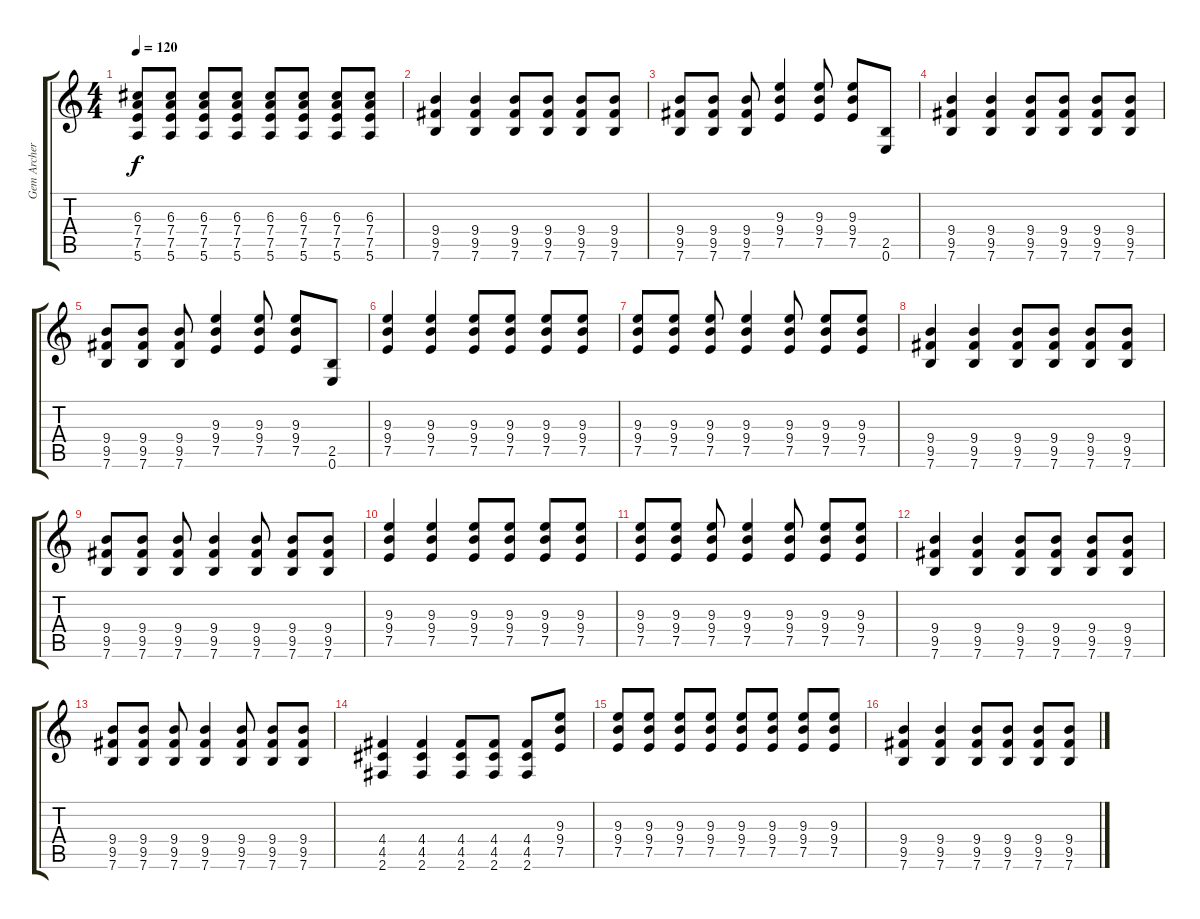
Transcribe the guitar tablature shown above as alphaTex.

\track ("Gem Archer - Rythm Guitar" "Gem Archer") {instrument distortionguitar}
\staff {score tabs}
\tuning (E4 B3 G3 D3 A2 E2) {hide}
\ts (4 4)
\tempo 120
\clef g2
\ks c
(6.3 7.4 7.5 5.6).8{dy f} (6.3 7.4 7.5 5.6).8 (6.3 7.4 7.5 5.6).8 (6.3 7.4 7.5 5.6).8 (6.3 7.4 7.5 5.6).8 (6.3 7.4 7.5 5.6).8 (6.3 7.4 7.5 5.6).8 (6.3 7.4 7.5 5.6).8 |
(9.4 9.5 7.6).4 (9.4 9.5 7.6).4 (9.4 9.5 7.6).8 (9.4 9.5 7.6).8 (9.4 9.5 7.6).8 (9.4 9.5 7.6).8 |
(9.4 9.5 7.6).8 (9.4 9.5 7.6).8 (9.4 9.5 7.6).8 (9.3 9.4 7.5).4 (9.3 9.4 7.5).8 (9.3 9.4 7.5).8 (2.5 0.6).8 |
(9.4 9.5 7.6).4 (9.4 9.5 7.6).4 (9.4 9.5 7.6).8 (9.4 9.5 7.6).8 (9.4 9.5 7.6).8 (9.4 9.5 7.6).8 |
(9.4 9.5 7.6).8 (9.4 9.5 7.6).8 (9.4 9.5 7.6).8 (9.3 9.4 7.5).4 (9.3 9.4 7.5).8 (9.3 9.4 7.5).8 (2.5 0.6).8 |
(9.3 9.4 7.5).4 (9.3 9.4 7.5).4 (9.3 9.4 7.5).8 (9.3 9.4 7.5).8 (9.3 9.4 7.5).8 (9.3 9.4 7.5).8 |
(9.3 9.4 7.5).8 (9.3 9.4 7.5).8 (9.3 9.4 7.5).8 (9.3 9.4 7.5).4 (9.3 9.4 7.5).8 (9.3 9.4 7.5).8 (9.3 9.4 7.5).8 |
(9.4 9.5 7.6).4 (9.4 9.5 7.6).4 (9.4 9.5 7.6).8 (9.4 9.5 7.6).8 (9.4 9.5 7.6).8 (9.4 9.5 7.6).8 |
(9.4 9.5 7.6).8 (9.4 9.5 7.6).8 (9.4 9.5 7.6).8 (9.4 9.5 7.6).4 (9.4 9.5 7.6).8 (9.4 9.5 7.6).8 (9.4 9.5 7.6).8 |
(9.3 9.4 7.5).4 (9.3 9.4 7.5).4 (9.3 9.4 7.5).8 (9.3 9.4 7.5).8 (9.3 9.4 7.5).8 (9.3 9.4 7.5).8 |
(9.3 9.4 7.5).8 (9.3 9.4 7.5).8 (9.3 9.4 7.5).8 (9.3 9.4 7.5).4 (9.3 9.4 7.5).8 (9.3 9.4 7.5).8 (9.3 9.4 7.5).8 |
(9.4 9.5 7.6).4 (9.4 9.5 7.6).4 (9.4 9.5 7.6).8 (9.4 9.5 7.6).8 (9.4 9.5 7.6).8 (9.4 9.5 7.6).8 |
(9.4 9.5 7.6).8 (9.4 9.5 7.6).8 (9.4 9.5 7.6).8 (9.4 9.5 7.6).4 (9.4 9.5 7.6).8 (9.4 9.5 7.6).8 (9.4 9.5 7.6).8 |
(4.4 4.5 2.6).4 (4.4 4.5 2.6).4 (4.4 4.5 2.6).8 (4.4 4.5 2.6).8 (4.4 4.5 2.6).8 (9.3 9.4 7.5).8 |
(9.3 9.4 7.5).8 (9.3 9.4 7.5).8 (9.3 9.4 7.5).8 (9.3 9.4 7.5).8 (9.3 9.4 7.5).8 (9.3 9.4 7.5).8 (9.3 9.4 7.5).8 (9.3 9.4 7.5).8 |
(9.4 9.5 7.6).4 (9.4 9.5 7.6).4 (9.4 9.5 7.6).8 (9.4 9.5 7.6).8 (9.4 9.5 7.6).8 (9.4 9.5 7.6).8
